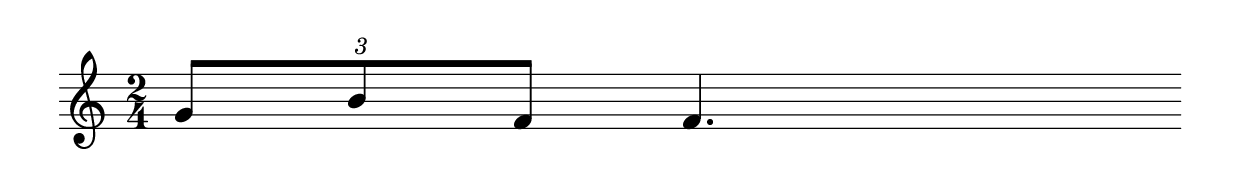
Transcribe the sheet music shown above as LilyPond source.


\version "2.22.0"  
\header {
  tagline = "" \language "english"
}

#(set-global-staff-size 26)

\score {
    \fixed c' {
      \time 2/4
      \omit Score.BarLine
      \tuplet 3/2 { g8 b8 f8 } f4.
    }
    \layout {
      indent = 0\mm
      ragged-right = ##f
      \context {
        \Score
        \remove "Bar_number_engraver"
      }
    }
}
